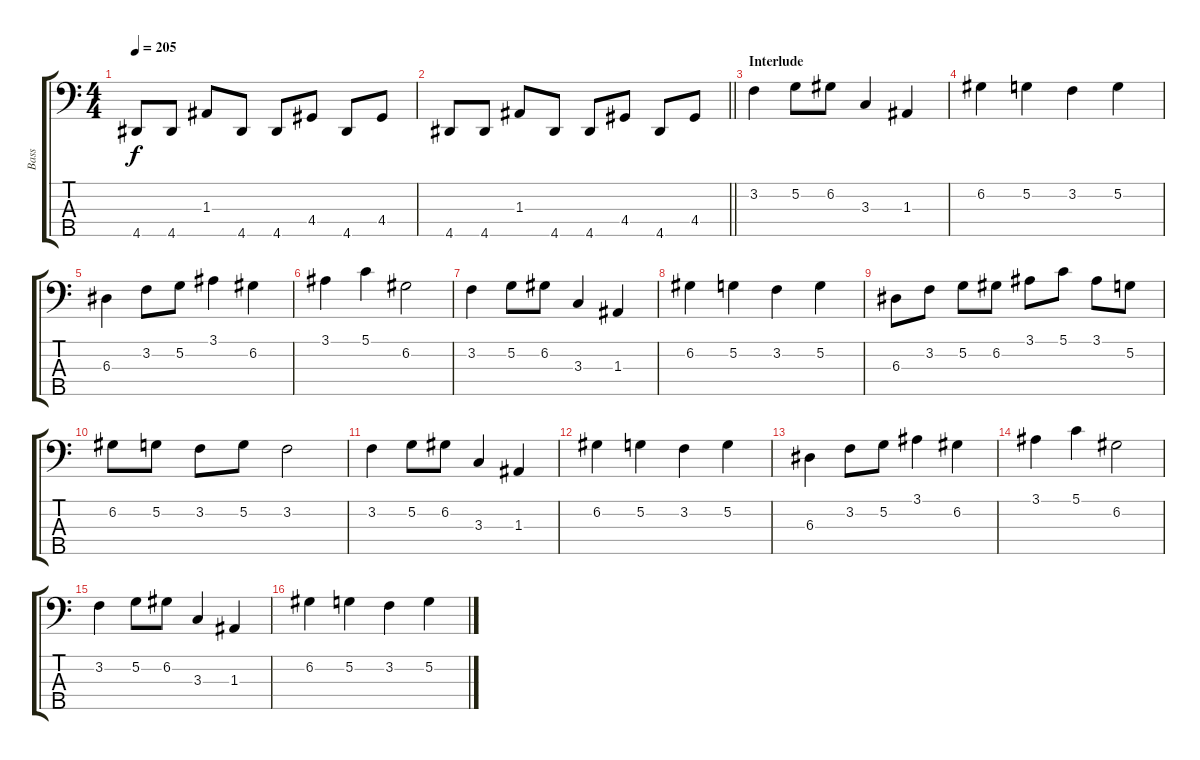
\track ("Bass" "Bass") {instrument electricbassfinger}
\staff {score tabs}
\tuning (G2 D2 A1 E1 B0) {hide}
\ts (4 4)
\tempo 205
\clef f4
\ks c
4.5.8{dy f} 4.5.8 1.3.8 4.5.8 4.5.8 4.4.8 4.5.8 4.4.8 |
\barLineRight lightlight
4.5.8 4.5.8 1.3.8 4.5.8 4.5.8 4.4.8 4.5.8 4.4.8 |
\section ("" "Interlude")
3.2.4 5.2.8 6.2.8 3.3.4 1.3.4 |
6.2.4 5.2.4 3.2.4 5.2.4 |
6.3.4 3.2.8 5.2.8 3.1.4 6.2.4 |
3.1.4 5.1.4 6.2.2 |
3.2.4 5.2.8 6.2.8 3.3.4 1.3.4 |
6.2.4 5.2.4 3.2.4 5.2.4 |
6.3.8 3.2.8 5.2.8 6.2.8 3.1.8 5.1.8 3.1.8 5.2.8 |
6.2.8 5.2.8 3.2.8 5.2.8 3.2.2 |
3.2.4 5.2.8 6.2.8 3.3.4 1.3.4 |
6.2.4 5.2.4 3.2.4 5.2.4 |
6.3.4 3.2.8 5.2.8 3.1.4 6.2.4 |
3.1.4 5.1.4 6.2.2 |
3.2.4 5.2.8 6.2.8 3.3.4 1.3.4 |
6.2.4 5.2.4 3.2.4 5.2.4
